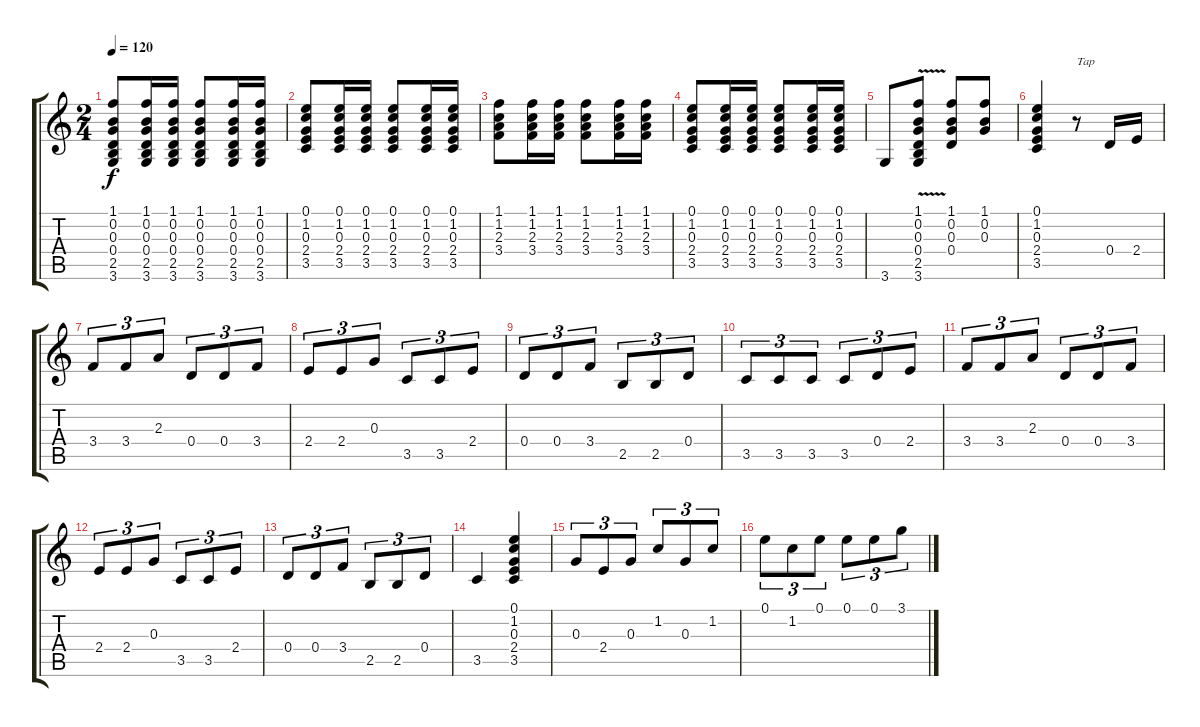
\track "" {instrument acousticguitarsteel}
\staff {score tabs}
\tuning (E4 B3 G3 D3 A2 E2) {hide}
\ts (2 4)
\tempo 120
\clef g2
\ks c
(1.1 0.2 0.3 0.4 2.5 3.6).8{dy f} (1.1 0.2 0.3 0.4 2.5 3.6).16 (1.1 0.2 0.3 0.4 2.5 3.6).16 (1.1 0.2 0.3 0.4 2.5 3.6).8 (1.1 0.2 0.3 0.4 2.5 3.6).16 (1.1 0.2 0.3 0.4 2.5 3.6).16 |
(0.1 1.2 0.3 2.4 3.5).8 (0.1 1.2 0.3 2.4 3.5).16 (0.1 1.2 0.3 2.4 3.5).16 (0.1 1.2 0.3 2.4 3.5).8 (0.1 1.2 0.3 2.4 3.5).16 (0.1 1.2 0.3 2.4 3.5).16 |
(1.1 1.2 2.3 3.4).8 (1.1 1.2 2.3 3.4).16 (1.1 1.2 2.3 3.4).16 (1.1 1.2 2.3 3.4).8 (1.1 1.2 2.3 3.4).16 (1.1 1.2 2.3 3.4).16 |
(0.1 1.2 0.3 2.4 3.5).8 (0.1 1.2 0.3 2.4 3.5).16 (0.1 1.2 0.3 2.4 3.5).16 (0.1 1.2 0.3 2.4 3.5).8 (0.1 1.2 0.3 2.4 3.5).16 (0.1 1.2 0.3 2.4 3.5).16 |
3.6.8 (1.1{v} 0.2{v} 0.3{v} 0.4{v} 2.5{v} 3.6{v}).8 (1.1 0.2 0.3 0.4).8 (1.1 0.2 0.3).8 |
(0.1 1.2 0.3 2.4 3.5).4 r.8{txt "Tap"} 0.4.16 2.4.16 |
3.4.8{tu (3 2)} 3.4.8{tu (3 2)} 2.3.8{tu (3 2)} 0.4.8{tu (3 2)} 0.4.8{tu (3 2)} 3.4.8{tu (3 2)} |
2.4.8{tu (3 2)} 2.4.8{tu (3 2)} 0.3.8{tu (3 2)} 3.5.8{tu (3 2)} 3.5.8{tu (3 2)} 2.4.8{tu (3 2)} |
0.4.8{tu (3 2)} 0.4.8{tu (3 2)} 3.4.8{tu (3 2)} 2.5.8{tu (3 2)} 2.5.8{tu (3 2)} 0.4.8{tu (3 2)} |
3.5.8{tu (3 2)} 3.5.8{tu (3 2)} 3.5.8{tu (3 2)} 3.5.8{tu (3 2)} 0.4.8{tu (3 2)} 2.4.8{tu (3 2)} |
3.4.8{tu (3 2)} 3.4.8{tu (3 2)} 2.3.8{tu (3 2)} 0.4.8{tu (3 2)} 0.4.8{tu (3 2)} 3.4.8{tu (3 2)} |
2.4.8{tu (3 2)} 2.4.8{tu (3 2)} 0.3.8{tu (3 2)} 3.5.8{tu (3 2)} 3.5.8{tu (3 2)} 2.4.8{tu (3 2)} |
0.4.8{tu (3 2)} 0.4.8{tu (3 2)} 3.4.8{tu (3 2)} 2.5.8{tu (3 2)} 2.5.8{tu (3 2)} 0.4.8{tu (3 2)} |
3.5.4 (0.1 1.2 0.3 2.4 3.5).4 |
0.3.8{tu (3 2)} 2.4.8{tu (3 2)} 0.3.8{tu (3 2)} 1.2.8{tu (3 2)} 0.3.8{tu (3 2)} 1.2.8{tu (3 2)} |
0.1.8{tu (3 2)} 1.2.8{tu (3 2)} 0.1.8{tu (3 2)} 0.1.8{tu (3 2)} 0.1.8{tu (3 2)} 3.1.8{tu (3 2)}
